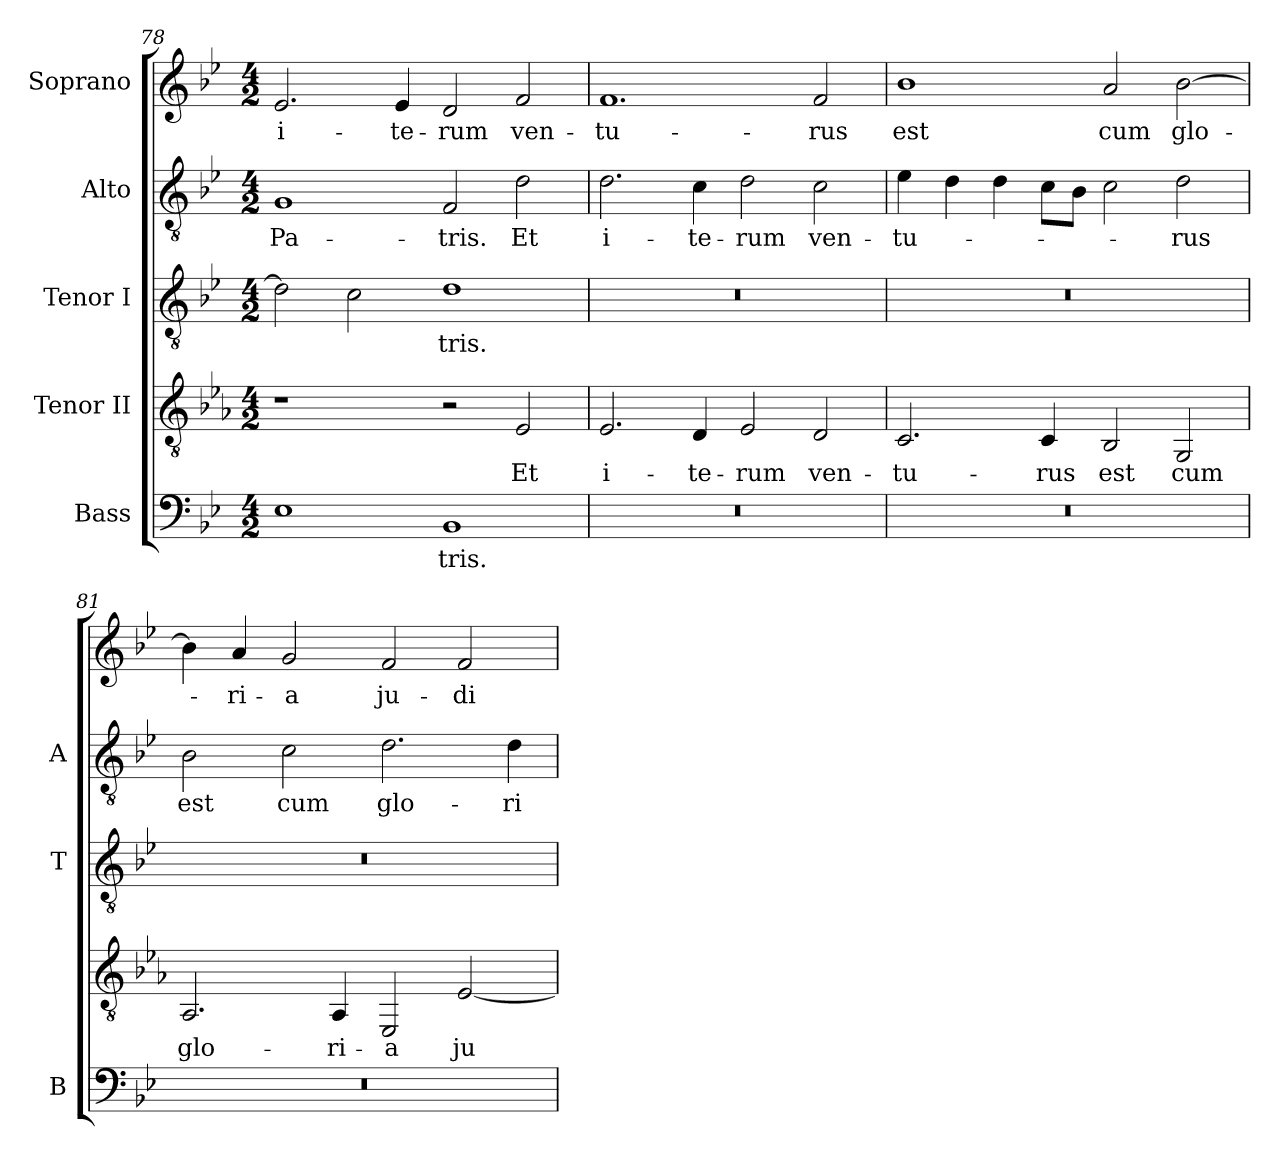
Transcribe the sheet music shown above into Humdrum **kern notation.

**kern	**text	**kern	**text	**kern	**text	**kern	**text	**kern	**text
*part5	*part5	*part4	*part4	*part3	*part3	*part2	*part2	*part1	*part1
*staff5	*staff5	*staff4	*staff4	*staff3	*staff3	*staff2	*staff2	*staff1	*staff1
*I"Bass	*	*I"Tenor II	*	*I"Tenor I	*	*I"Alto	*	*I"Soprano	*
*I'B	*	*	*	*I'T	*	*I'A	*	*	*
*clefF4	*	*clefGv2	*	*clefGv2	*	*clefGv2	*	*clefG2	*
*	*	*ITrd-4c-7	*	*	*	*	*	*	*
*k[b-e-]	*	*k[b-e-]	*	*k[b-e-]	*	*k[b-e-]	*	*k[b-e-]	*
*B-:	*	*B-:	*	*B-:	*	*B-:	*	*B-:	*
*M4/2	*	*M4/2	*	*M4/2	*	*M4/2	*	*M4/2	*
=78	=78	=78	=78	=78	=78	=78	=78	=78	=78
!	!	!	!	!	!	!	!LO:LY:b:color=#000000	!	!
!	!	!	!	!	!	!	!	!	!LO:LY:b:color=#000000
1E-i	.	1r	.	2di\]	.	1Gi	Pa-	2.e-i/	i-
.	.	.	.	2ci\	.	.	.	.	.
!	!	!	!	!	!	!	!	!	!LO:LY:b:color=#000000
.	.	.	.	.	.	.	.	4e-i/	-te-
!	!LO:LY:b:color=#000000	!	!	!	!	!	!	!	!
!	!	!	!	!	!LO:LY:b:color=#000000	!	!	!	!
!	!	!	!	!	!	!	!LO:LY:b:color=#000000	!	!
!	!	!	!	!	!	!	!	!	!LO:LY:b:color=#000000
1BB-i	-tris.	2r	.	1di	-tris.	2Fi/	-tris.	2di/	-rum
!	!	!	!LO:LY:b:color=#000000	!	!	!	!	!	!
!	!	!	!	!	!	!	!LO:LY:b:color=#000000	!	!
!	!	!	!	!	!	!	!	!	!LO:LY:b:color=#000000
.	.	2B-i/	Et	.	.	2di\	Et	2fi/	ven-
=79	=79	=79	=79	=79	=79	=79	=79	=79	=79
!LO:N:vis=1	!	!	!	!	!	!	!	!	!
!	!	!	!LO:LY:b:color=#000000	!LO:N:vis=1	!	!	!	!	!
!	!	!	!	!	!	!	!LO:LY:b:color=#000000	!	!
!	!	!	!	!	!	!	!	!	!LO:LY:b:color=#000000
0r	.	2.B-i/	i-	0r	.	2.di\	i-	1.fi	-tu-
!	!	!	!LO:LY:b:color=#000000	!	!	!	!	!	!
!	!	!	!	!	!	!	!LO:LY:b:color=#000000	!	!
.	.	4Ai/	-te-	.	.	4ci\	-te-	.	.
!	!	!	!LO:LY:b:color=#000000	!	!	!	!	!	!
!	!	!	!	!	!	!	!LO:LY:b:color=#000000	!	!
.	.	2B-i/	-rum	.	.	2di\	-rum	.	.
!	!	!	!LO:LY:b:color=#000000	!	!	!	!	!	!
!	!	!	!	!	!	!	!LO:LY:b:color=#000000	!	!
!	!	!	!	!	!	!	!	!	!LO:LY:b:color=#000000
.	.	2Ai/	ven-	.	.	2ci\	ven-	2fi/	-rus
!!LO:PB:g=z
=80	=80	=80	=80	=80	=80	=80	=80	=80	=80
!LO:N:vis=1	!	!	!	!	!	!	!	!	!
!	!	!	!LO:LY:b:color=#000000	!LO:N:vis=1	!	!	!	!	!
!	!	!	!	!	!	!	!LO:LY:b:color=#000000	!	!
!	!	!	!	!	!	!	!	!	!LO:LY:b:color=#000000
0r	.	2.Gi/	-tu-	0r	.	4e-i\	-tu-	1b-i	est
.	.	.	.	.	.	4di\	.	.	.
.	.	.	.	.	.	4di\	.	.	.
!	!	!	!LO:LY:b:color=#000000	!	!	!	!	!	!
.	.	4Gi/	-rus	.	.	8ci\L	.	.	.
.	.	.	.	.	.	8B-i\J	.	.	.
!	!	!	!LO:LY:b:color=#000000	!	!	!	!	!	!
!	!	!	!	!	!	!	!	!	!LO:LY:b:color=#000000
.	.	2Fi/	est	.	.	2ci\	.	2ai/	cum
!	!	!	!LO:LY:b:color=#000000	!	!	!	!	!	!
!	!	!	!	!	!	!	!LO:LY:b:color=#000000	!	!
!	!	!	!	!	!	!	!	!	!LO:LY:b:color=#000000
.	.	2Di/	cum	.	.	2di\	-rus	[>2b-i\	glo-
=81	=81	=81	=81	=81	=81	=81	=81	=81	=81
!LO:N:vis=1	!	!	!	!	!	!	!	!	!
!	!	!	!LO:LY:b:color=#000000	!LO:N:vis=1	!	!	!	!	!
!	!	!	!	!	!	!	!LO:LY:b:color=#000000	!	!
0r	.	2.E-i/	glo-	0r	.	2B-i\	est	4b-i\]	.
!	!	!	!	!	!	!	!	!	!LO:LY:b:color=#000000
.	.	.	.	.	.	.	.	4ai/	-ri-
!	!	!	!	!	!	!	!LO:LY:b:color=#000000	!	!
!	!	!	!	!	!	!	!	!	!LO:LY:b:color=#000000
.	.	.	.	.	.	2ci\	cum	2gi/	-a
!	!	!	!LO:LY:b:color=#000000	!	!	!	!	!	!
.	.	4E-i/	-ri-	.	.	.	.	.	.
!	!	!	!LO:LY:b:color=#000000	!	!	!	!	!	!
!	!	!	!	!	!	!	!LO:LY:b:color=#000000	!	!
!	!	!	!	!	!	!	!	!	!LO:LY:b:color=#000000
.	.	2BB-i/	-a	.	.	2.di\	glo-	2fi/	ju-
!	!	!	!LO:LY:b:color=#000000	!	!	!	!	!	!
!	!	!	!	!	!	!	!	!	!LO:LY:b:color=#000000
.	.	[<2B-i/	ju-	.	.	.	.	2fi/	-di-
!	!	!	!	!	!	!	!LO:LY:b:color=#000000	!	!
.	.	.	.	.	.	4di\	-ri-	.	.
=	=	=	=	=	=	=	=	=	=
*-	*-	*-	*-	*-	*-	*-	*-	*-	*-
